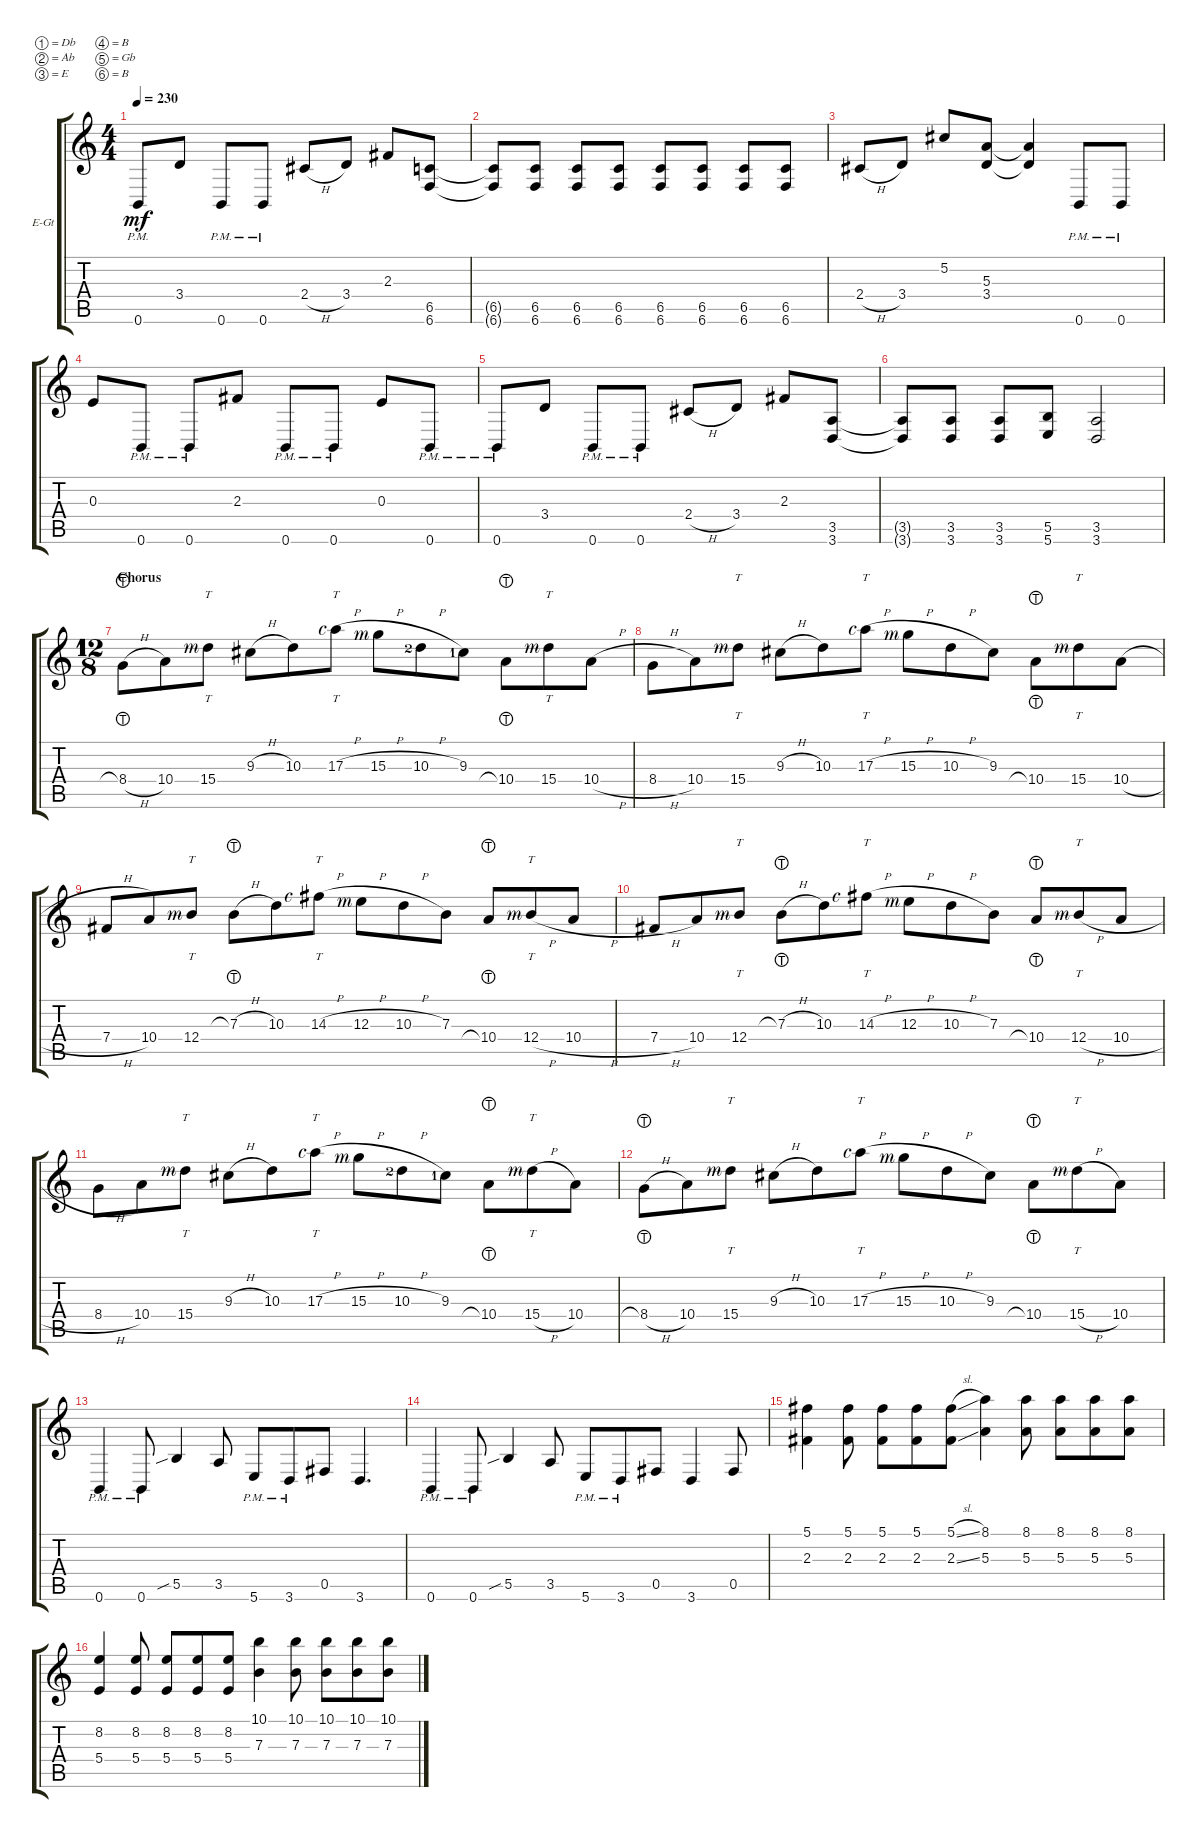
\bracketExtendMode groupsimilarinstruments
\firstSystemTrackNameOrientation horizontal
\otherSystemsTrackNameOrientation horizontal
\track ("Electric Guitar 2" "E-Gt") {instrument distortionguitar}
\staff {score tabs}
\tuning (Db4 Ab3 E3 B2 Gb2 B1)
\ts (4 4)
\tempo 230
\clef g2
\ks c
0.6{pm}.8{dy mf} 3.4.8 0.6{pm}.8 0.6{pm}.8 2.4{h}.8 3.4.8 2.3.8 (6.5 6.6).8 |
(6.6{t} 6.5{t}).8 (6.6 6.5).8 (6.6 6.5).8 (6.5 6.6).8 (6.6 6.5).8 (6.5 6.6).8 (6.6 6.5).8 (6.5 6.6).8 |
2.4{h}.8 3.4.8 5.2.8 (3.4 5.3).8 (3.4{t} 5.3{t}).4 0.6{pm}.8 0.6{pm}.8 |
0.3.8 0.6{pm}.8 0.6{pm}.8 2.3.8 0.6{pm}.8 0.6{pm}.8 0.3.8 0.6{pm}.8 |
0.6{pm}.8 3.4.8 0.6{pm}.8 0.6{pm}.8 2.4{h}.8 3.4.8 2.3.8 (3.6 3.5).8 |
(3.6{t} 3.5{t}).8 (3.6 3.5).8 (3.6 3.5).8 (5.6 5.5).8 (3.6 3.5).2 |
\ts (12 8)
\section ("" "Chorus")
8.4{h lht}.8 10.4.8 15.4{rf 3}.8{tt} 9.3{h}.8 10.3.8 17.3{h rf 5}.8{tt} 15.3{h rf 3}.8 10.3{h lf 3}.8 9.3{lf 2}.8 10.4{lht}.8 15.4{rf 3}.8{tt} 10.4{h}.8 |
8.4{h}.8 10.4.8 15.4{rf 3}.8{tt} 9.3{h}.8 10.3.8 17.3{h rf 5}.8{tt} 15.3{h rf 3}.8 10.3{h}.8 9.3.8 10.4{lht}.8 15.4{rf 3}.8{tt} 10.4{h}.8 |
7.4{h}.8 10.4.8 12.4{rf 3}.8{tt} 7.3{h lht}.8 10.3.8 14.3{h rf 5}.8{tt} 12.3{h rf 3}.8 10.3{h}.8 7.3.8 10.4{lht}.8 12.4{h rf 3}.8{tt} 10.4{h}.8 |
7.4{h}.8 10.4.8 12.4{rf 3}.8{tt} 7.3{h lht}.8 10.3.8 14.3{h rf 5}.8{tt} 12.3{h rf 3}.8 10.3{h}.8 7.3.8 10.4{lht}.8 12.4{h rf 3}.8{tt} 10.4{h}.8 |
8.4{h}.8 10.4.8 15.4{rf 3}.8{tt} 9.3{h}.8 10.3.8 17.3{h rf 5}.8{tt} 15.3{h rf 3}.8 10.3{h lf 3}.8 9.3{lf 2}.8 10.4{lht}.8 15.4{h rf 3}.8{tt} 10.4.8 |
8.4{h lht}.8 10.4.8 15.4{rf 3}.8{tt} 9.3{h}.8 10.3.8 17.3{h rf 5}.8{tt} 15.3{h rf 3}.8 10.3{h}.8 9.3.8 10.4{lht}.8 15.4{h rf 3}.8{tt} 10.4.8 |
0.6{pm}.4 0.6{pm}.8 5.5{sib}.4 3.5.8 5.6{pm}.8 3.6{pm}.8 0.5.8 3.6.4{d} |
0.6{pm}.4 0.6{pm}.8 5.5{sib}.4 3.5.8 5.6{pm}.8 3.6{pm}.8 0.5.8 3.6.4 0.5.8 |
(2.3 5.1).4 (2.3 5.1).8 (2.3 5.1).8 (2.3 5.1).8 (2.3{sl} 5.1{sl}).8 (5.3 8.1).4 (5.3 8.1).8 (5.3 8.1).8 (5.3 8.1).8 (5.3 8.1).8 |
(5.4 8.2).4 (5.4 8.2).8 (5.4 8.2).8 (5.4 8.2).8 (5.4 8.2).8 (7.3 10.1).4 (7.3 10.1).8 (7.3 10.1).8 (7.3 10.1).8 (7.3 10.1).8
